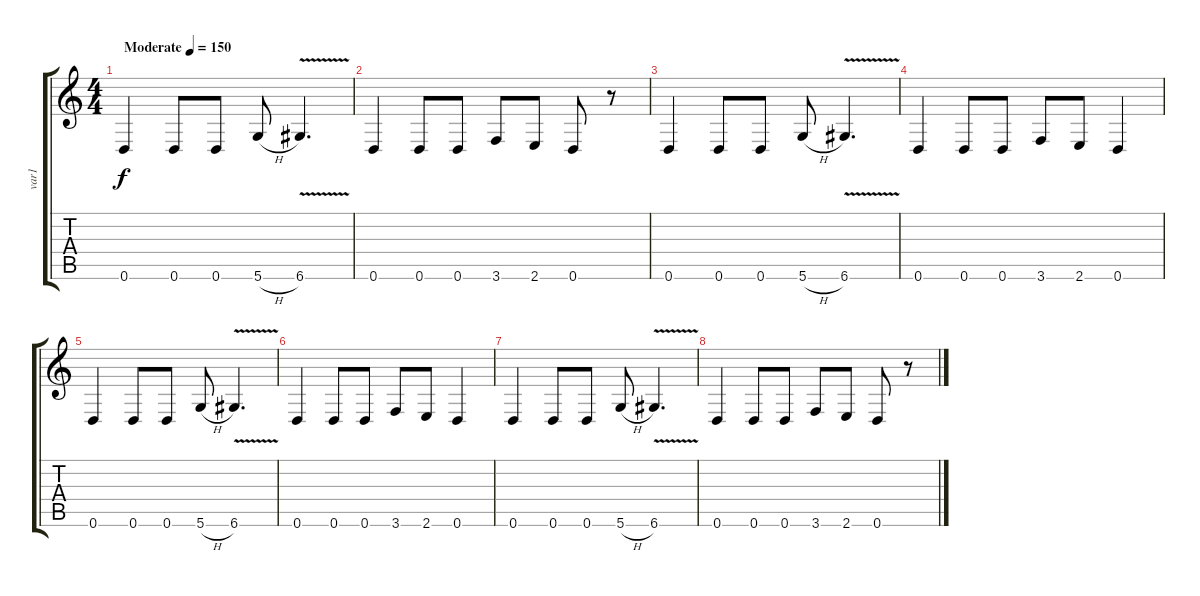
\track ("var1" "var1") {solo instrument distortionguitar}
\staff {score tabs}
\tuning (D4 A3 F3 C3 G2 D2) {hide}
\ts (4 4)
\tempo (150 "Moderate")
\clef g2
\ks c
0.6.4{dy f instrument distortionguitar} 0.6.8 0.6.8 5.6{h}.8 6.6{v}.4{d} |
0.6.4 0.6.8 0.6.8 3.6.8 2.6.8 0.6.8 r.8 |
0.6.4 0.6.8 0.6.8 5.6{h}.8 6.6{v}.4{d} |
0.6.4 0.6.8 0.6.8 3.6.8 2.6.8 0.6.4 |
0.6.4 0.6.8 0.6.8 5.6{h}.8 6.6{v}.4{d} |
0.6.4 0.6.8 0.6.8 3.6.8 2.6.8 0.6.4 |
0.6.4 0.6.8 0.6.8 5.6{h}.8 6.6{v}.4{d} |
0.6.4 0.6.8 0.6.8 3.6.8 2.6.8 0.6.8 r.8
